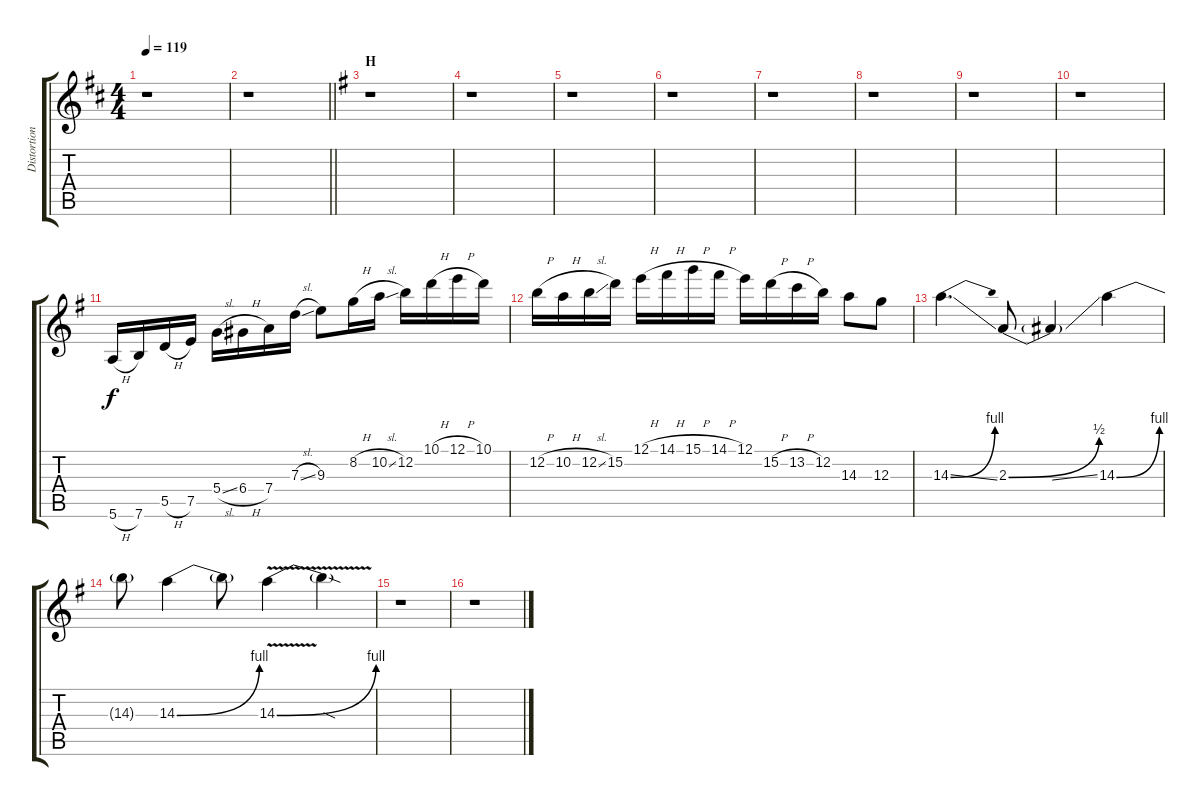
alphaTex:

\track ("Distortion 3" "Distortion") {instrument distortionguitar}
\staff {score tabs}
\tuning (E4 B3 G3 D3 A2 E2) {hide}
\ts (4 4)
\tempo 119
\clef g2
\ks d
r.1{dy f} |
\barLineRight lightlight
r.1 |
\section ("" "H")
\ks g
r.1 |
r.1 |
r.1 |
r.1 |
r.1 |
r.1 |
r.1 |
r.1 |
5.6{h}.16 7.6.16 5.5{h}.16 7.5.16 5.4{sl}.16 6.4{h}.16 7.4.16 7.3{sl}.16 9.3.8 8.2{h}.16 10.2{sl}.16 12.2.16 10.1{h}.16 12.1{h}.16 10.1.16 |
12.2{h}.16 10.2{h}.16 12.2{sl}.16 15.2.16 12.1{h}.16 14.1{h}.16 15.1{h}.16 14.1{h}.16 12.1.16 15.2{h}.16 13.2{h}.16 12.2.16 14.3.8 12.3.8 |
14.3{be (bend 0 0 60 4) ss}.4{d} 2.3{be (bend 0 0 60 2)}.8 2.3{ss t}.4 14.3{be (bend 0 0 60 4)}.4 |
14.3{t}.8 14.3{be (bend 0 0 60 4)}.4 14.3{t}.8 14.3{be (bend 0 0 60 4) v}.4 14.3{sod t}.4 |
r.1 |
r.1
